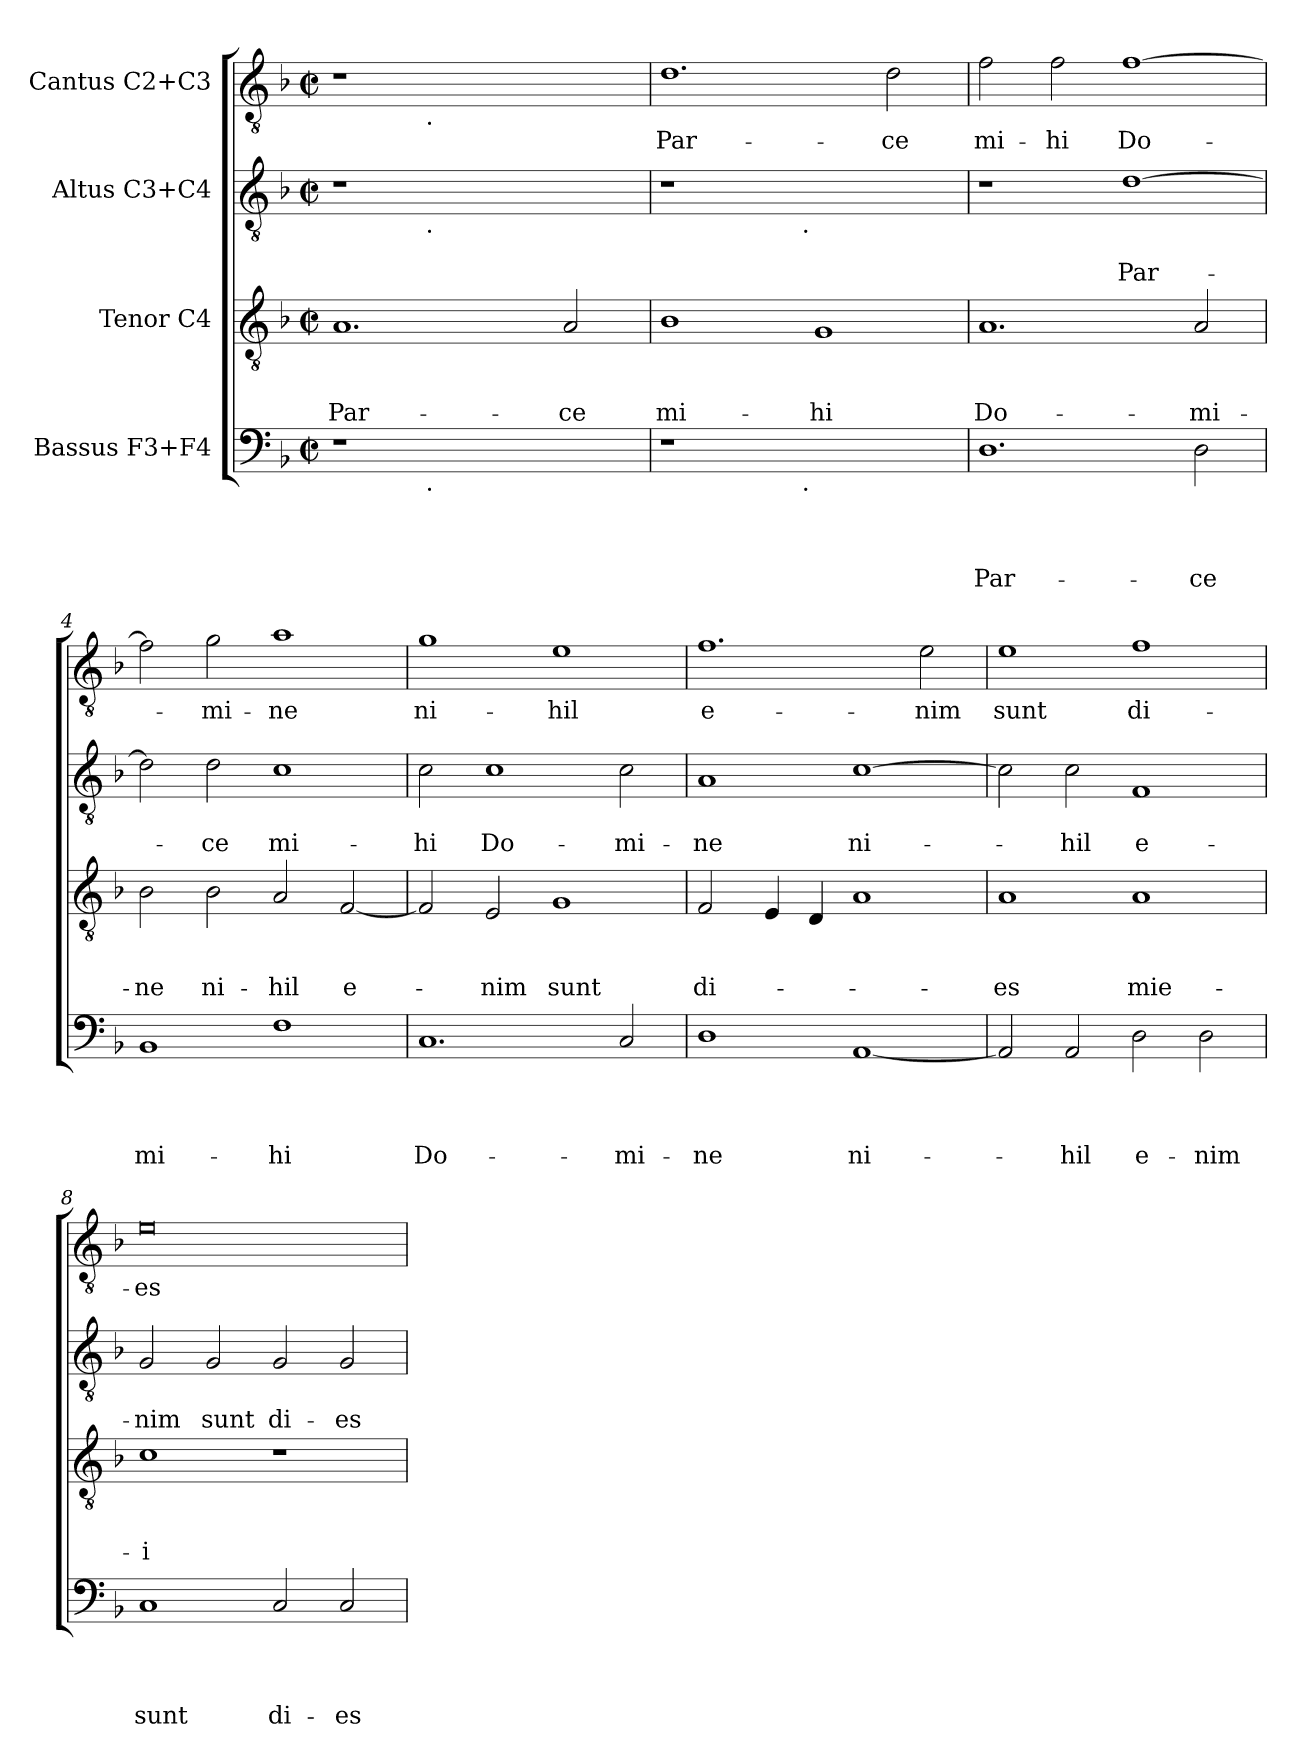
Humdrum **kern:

**kern	**text	**text	**text	**text	**kern	**text	**text	**text	**kern	**text	**text	**kern	**text
*part4	*part4	*part4	*part4	*part4	*part3	*part3	*part3	*part3	*part2	*part2	*part2	*part1	*part1
*staff4	*staff4	*staff4	*staff4	*staff4	*staff3	*staff3	*staff3	*staff3	*staff2	*staff2	*staff2	*staff1	*staff1
*I"Bassus F3+F4	*	*	*	*	*I"Tenor C4	*	*	*	*I"Altus C3+C4	*	*	*I"Cantus C2+C3	*
*clefF4	*	*	*	*	*clefGv2	*	*	*	*clefGv2	*	*	*clefGv2	*
*k[b-]	*	*	*	*	*k[b-]	*	*	*	*k[b-]	*	*	*k[b-]	*
*F:	*	*	*	*	*F:	*	*	*	*F:	*	*	*F:	*
*M2/2	*	*	*	*	*M2/2	*	*	*	*M2/2	*	*	*M2/2	*
*met(c|)	*	*	*	*	*met(c|)	*	*	*	*met(c|)	*	*	*met(c|)	*
=1	=1	=1	=1	=1	=1	=1	=1	=1	=1	=1	=1	=1	=1
!	!	!	!	!	!	!	!	!LO:LY:b	!	!	!	!	!
*^	*	*	*	*	*	*	*	*	*^	*	*	*^	*
1r	2ryy	.	.	.	.	1.A	.	.	Par-	1r	2ryy	.	.	1r	2ryy	.
.	16ryy	.	.	.	.	.	.	.	.	.	16ryy	.	.	.	16ryy	.
!	!	!	!	!	!	!	!	!	!	!	!	!	!	!	!LO:TX:b:t=.	!
!	!	!	!	!	!	!	!	!	!	!	!LO:TX:b:t=.	!	!	!	!	!
!	!LO:TX:b:t=.	!	!	!	!	!	!	!	!	!	!	!	!	!	!	!
.	1ryy	.	.	.	.	.	.	.	.	.	1ryy	.	.	.	1ryy	.
1ryy	.	.	.	.	.	.	.	.	.	1ryy	.	.	.	1ryy	.	.
!	!	!	!	!	!	!	!	!	!LO:LY:b	!	!	!	!	!	!	!
.	.	.	.	.	.	2A/	.	.	-ce	.	.	.	.	.	.	.
.	4..ryy	.	.	.	.	.	.	.	.	.	4..ryy	.	.	.	4..ryy	.
=2	=2	=2	=2	=2	=2	=2	=2	=2	=2	=2	=2	=2	=2	=2	=2	=2
!	!	!	!	!	!	!	!	!	!LO:LY:b	!	!	!	!	!	!	!LO:LY:b
*	*	*	*	*	*	*	*	*	*	*	*	*	*	*v	*v	*
1r	2ryy	.	.	.	.	1B-	.	.	mi-	1r	2ryy	.	.	1.d	Par-
.	4...ryy	.	.	.	.	.	.	.	.	.	4...ryy	.	.	.	.
!	!	!	!	!	!	!	!	!	!	!	!LO:TX:b:t=.	!	!	!	!
!	!LO:TX:b:t=.	!	!	!	!	!	!	!	!	!	!	!	!	!	!
.	1ryy	.	.	.	.	.	.	.	.	.	1ryy	.	.	.	.
!	!	!	!	!	!	!	!	!	!LO:LY:b	!	!	!	!	!	!
1ryy	.	.	.	.	.	1G	.	.	-hi	1ryy	.	.	.	.	.
!	!	!	!	!	!	!	!	!	!	!	!	!	!	!	!LO:LY:b
.	.	.	.	.	.	.	.	.	.	.	.	.	.	2d\	-ce
.	32ryy	.	.	.	.	.	.	.	.	.	32ryy	.	.	.	.
=3	=3	=3	=3	=3	=3	=3	=3	=3	=3	=3	=3	=3	=3	=3	=3
!	!	!	!	!	!LO:LY:b	!	!	!	!LO:LY:b	!	!	!	!	!	!LO:LY:b
*v	*v	*	*	*	*	*	*	*	*	*v	*v	*	*	*	*
1.D	.	.	.	Par-	1.A	.	.	Do-	1r	.	.	2f\	mi-
!	!	!	!	!	!	!	!	!	!	!	!	!	!LO:LY:b
.	.	.	.	.	.	.	.	.	.	.	.	2f\	-hi
!	!	!	!	!	!	!	!	!	!	!	!LO:LY:b	!	!LO:LY:b
.	.	.	.	.	.	.	.	.	[>1d	.	Par-	[>1f	Do-
!	!	!	!	!LO:LY:b	!	!	!	!LO:LY:b	!	!	!	!	!
2D\	.	.	.	-ce	2A/	.	.	-mi-	.	.	.	.	.
=4	=4	=4	=4	=4	=4	=4	=4	=4	=4	=4	=4	=4	=4
!	!	!	!	!LO:LY:b	!	!	!	!LO:LY:b	!	!	!	!	!
1BB-	.	.	.	mi-	2B-\	.	.	-ne	2d\]	.	.	2f\]	.
!	!	!	!	!	!	!	!	!LO:LY:b	!	!	!LO:LY:b	!	!LO:LY:b
.	.	.	.	.	2B-\	.	.	ni-	2d\	.	-ce	2g\	-mi-
!	!	!	!	!LO:LY:b	!	!	!	!LO:LY:b	!	!	!LO:LY:b	!	!LO:LY:b
1F	.	.	.	-hi	2A/	.	.	-hil	1c	.	mi-	1a	-ne
!	!	!	!	!	!	!	!	!LO:LY:b	!	!	!	!	!
.	.	.	.	.	[<2F/	.	.	e-	.	.	.	.	.
=5	=5	=5	=5	=5	=5	=5	=5	=5	=5	=5	=5	=5	=5
!	!	!	!	!LO:LY:b	!	!	!	!	!	!	!LO:LY:b	!	!LO:LY:b
1.C	.	.	.	Do-	2F/]	.	.	.	2c\	.	-hi	1g	ni-
!	!	!	!	!	!	!	!	!LO:LY:b	!	!	!LO:LY:b	!	!
.	.	.	.	.	2E/	.	.	-nim	1c	.	Do-	.	.
!	!	!	!	!	!	!	!	!LO:LY:b	!	!	!	!	!LO:LY:b
.	.	.	.	.	1G	.	.	sunt	.	.	.	1e	-hil
!	!	!	!	!LO:LY:b	!	!	!	!	!	!	!LO:LY:b	!	!
2C/	.	.	.	-mi-	.	.	.	.	2c\	.	-mi-	.	.
!!LO:LB:g=z
=6	=6	=6	=6	=6	=6	=6	=6	=6	=6	=6	=6	=6	=6
!	!	!	!	!LO:LY:b	!	!	!	!LO:LY:b	!	!	!LO:LY:b	!	!LO:LY:b
1D	.	.	.	-ne	2F/	.	.	di-	1A	.	-ne	1.f	e-
.	.	.	.	.	4E/	.	.	.	.	.	.	.	.
.	.	.	.	.	4D/	.	.	.	.	.	.	.	.
!	!	!	!	!LO:LY:b	!	!	!	!	!	!	!LO:LY:b	!	!
[<1AA	.	.	.	ni-	1A	.	.	.	[>1c	.	ni-	.	.
!	!	!	!	!	!	!	!	!	!	!	!	!	!LO:LY:b
.	.	.	.	.	.	.	.	.	.	.	.	2e\	-nim
=7	=7	=7	=7	=7	=7	=7	=7	=7	=7	=7	=7	=7	=7
!	!	!	!	!	!	!	!	!LO:LY:b	!	!	!	!	!LO:LY:b
2AA/]	.	.	.	.	1A	.	.	-es	2c\]	.	.	1e	sunt
!	!	!	!	!LO:LY:b	!	!	!	!	!	!	!LO:LY:b	!	!
2AA/	.	.	.	-hil	.	.	.	.	2c\	.	-hil	.	.
!	!	!	!	!LO:LY:b	!	!	!	!LO:LY:b	!	!	!LO:LY:b	!	!LO:LY:b
2D\	.	.	.	e-	1A	.	.	mie-	1F	.	e-	1f	di-
!	!	!	!	!LO:LY:b	!	!	!	!	!	!	!	!	!
2D\	.	.	.	-nim	.	.	.	.	.	.	.	.	.
=8	=8	=8	=8	=8	=8	=8	=8	=8	=8	=8	=8	=8	=8
!	!	!	!	!LO:LY:b	!	!	!	!LO:LY:b	!	!	!LO:LY:b	!	!LO:LY:b
1C	.	.	.	sunt	1c	.	.	-i	2G/	.	-nim	0e	-es
!	!	!	!	!	!	!	!	!	!	!	!LO:LY:b	!	!
.	.	.	.	.	.	.	.	.	2G/	.	sunt	.	.
!	!	!	!	!LO:LY:b	!	!	!	!	!	!	!LO:LY:b	!	!
2C/	.	.	.	di-	1r	.	.	.	2G/	.	di-	.	.
!	!	!	!	!LO:LY:b	!	!	!	!	!	!	!LO:LY:b	!	!
2C/	.	.	.	-es	.	.	.	.	2G/	.	-es	.	.
=	=	=	=	=	=	=	=	=	=	=	=	=	=
*-	*-	*-	*-	*-	*-	*-	*-	*-	*-	*-	*-	*-	*-
